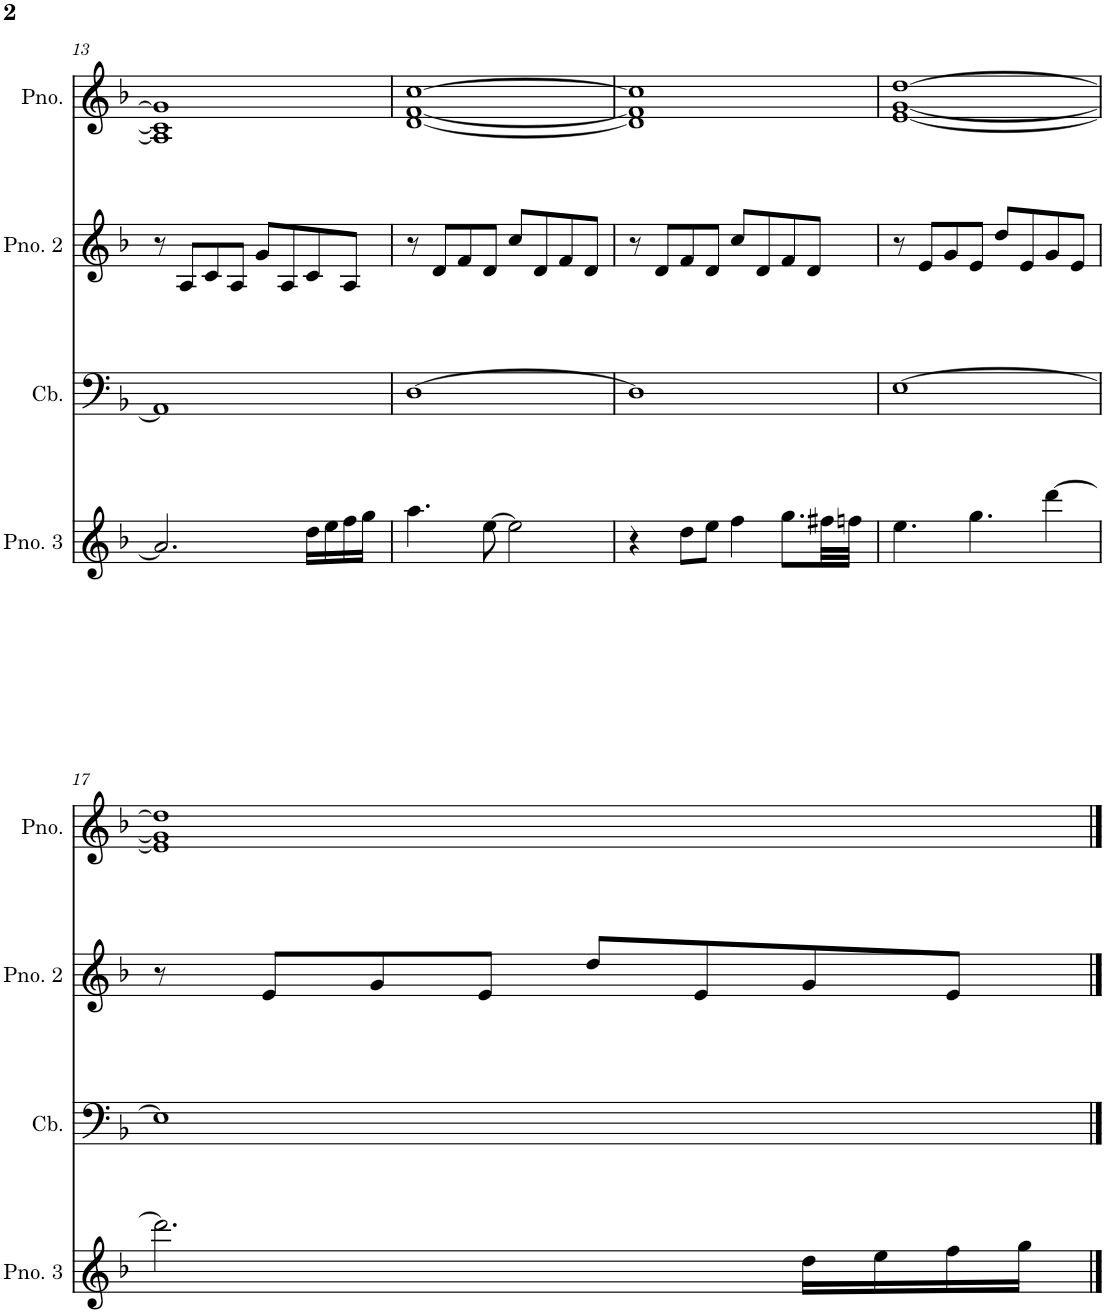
**kern	**kern	**kern	**kern
*part4	*part3	*part2	*part1
*staff4	*staff3	*staff2	*staff1
*I"Piano 3	*I"Contrabass	*I"Piano 2	*I"Piano
*I'Pno. 3	*I'Cb.	*I'Pno. 2	*I'Pno.
!!LO:PB:g=z
*clefG2	*clefF4	*clefG2	*clefG2
*	*Trd7c12	*	*
*k[b-]	*k[b-]	*k[b-]	*k[b-]
*M4/4	*M4/4	*M4/4	*M4/4
=13	=13	=13	=13
2.a/]	1AA]	8r	1A] 1c] 1g]
.	.	8A/L	.
.	.	8c/	.
.	.	8A/J	.
.	.	8g/L	.
.	.	8A/	.
16dd\LL	.	8c/	.
16ee\	.	.	.
16ff\	.	8A/J	.
16gg\JJ	.	.	.
=14	=14	=14	=14
4.aa\	[1D	8r	[1d [1f [1cc
.	.	8d/L	.
.	.	8f/	.
[8ee\	.	8d/J	.
2ee\]	.	8cc/L	.
.	.	8d/	.
.	.	8f/	.
.	.	8d/J	.
=15	=15	=15	=15
4r	1D]	8r	1d] 1f] 1cc]
.	.	8d/L	.
8dd\L	.	8f/	.
8ee\J	.	8d/J	.
4ff\	.	8cc/L	.
.	.	8d/	.
8.gg\L	.	8f/	.
.	.	8d/J	.
32ff#X\LL	.	.	.
32ffn\JJJ	.	.	.
=16	=16	=16	=16
4.ee\	[1E	8r	[1e [1g [1dd
.	.	8e/L	.
.	.	8g/	.
4.gg\	.	8e/J	.
.	.	8dd/L	.
.	.	8e/	.
[4ddd\	.	8g/	.
.	.	8e/J	.
!!LO:LB:g=z
=17	=17	=17	=17
2.ddd\]	1E]	8r	1e] 1g] 1dd]
.	.	8e/L	.
.	.	8g/	.
.	.	8e/J	.
.	.	8dd/L	.
.	.	8e/	.
16dd\LL	.	8g/	.
16ee\	.	.	.
16ff\	.	8e/J	.
16gg\JJ	.	.	.
==	==	==	==
*-	*-	*-	*-
